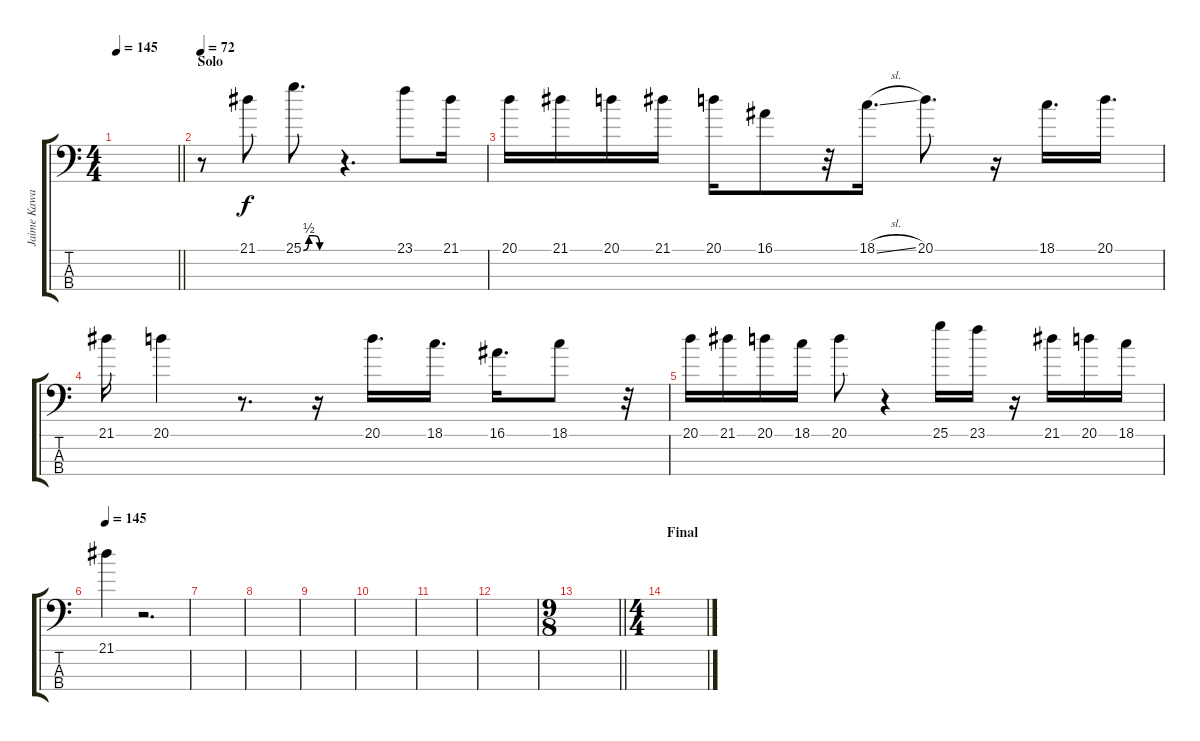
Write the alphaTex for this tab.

\track ("Jaime Kawai" "Jaime Kawa") {instrument overdrivenguitar}
\staff {score tabs}
\tuning (Gb2 Db2 Ab1 Eb1) {hide}
\ts (4 4)
\tempo 145
\clef f4
\barLineRight lightlight
\ks c
|
\section ("" "Solo")
\tempo 72
r.8 21.1.8 25.1{be (custom 0 0 10 2 20 2 30 0 60 0)}.8{d} r.4{d} 23.1.8 21.1.16 |
20.1.16 21.1.16 20.1.16 21.1.16 20.1.16 16.1.8 r.32 18.1{sl}.16{d} 20.1.8{d} r.16 18.1.16{d} 20.1.16{d} |
21.1.16 20.1.4 r.8{d} r.16 20.1.16{d} 18.1.16{d} 16.1.16{d} 18.1.8 r.32 |
20.1.16 21.1.16 20.1.16 18.1.16 20.1.8 r.4 25.1.16 23.1.16 r.16 21.1.16 20.1.16 18.1.16 |
\tempo 145
21.1.4 r.2{d} |
|
|
|
|
|
|
\ts (9 8)
\barLineRight lightlight
|
\ts (4 4)
\section ("" "Final")
